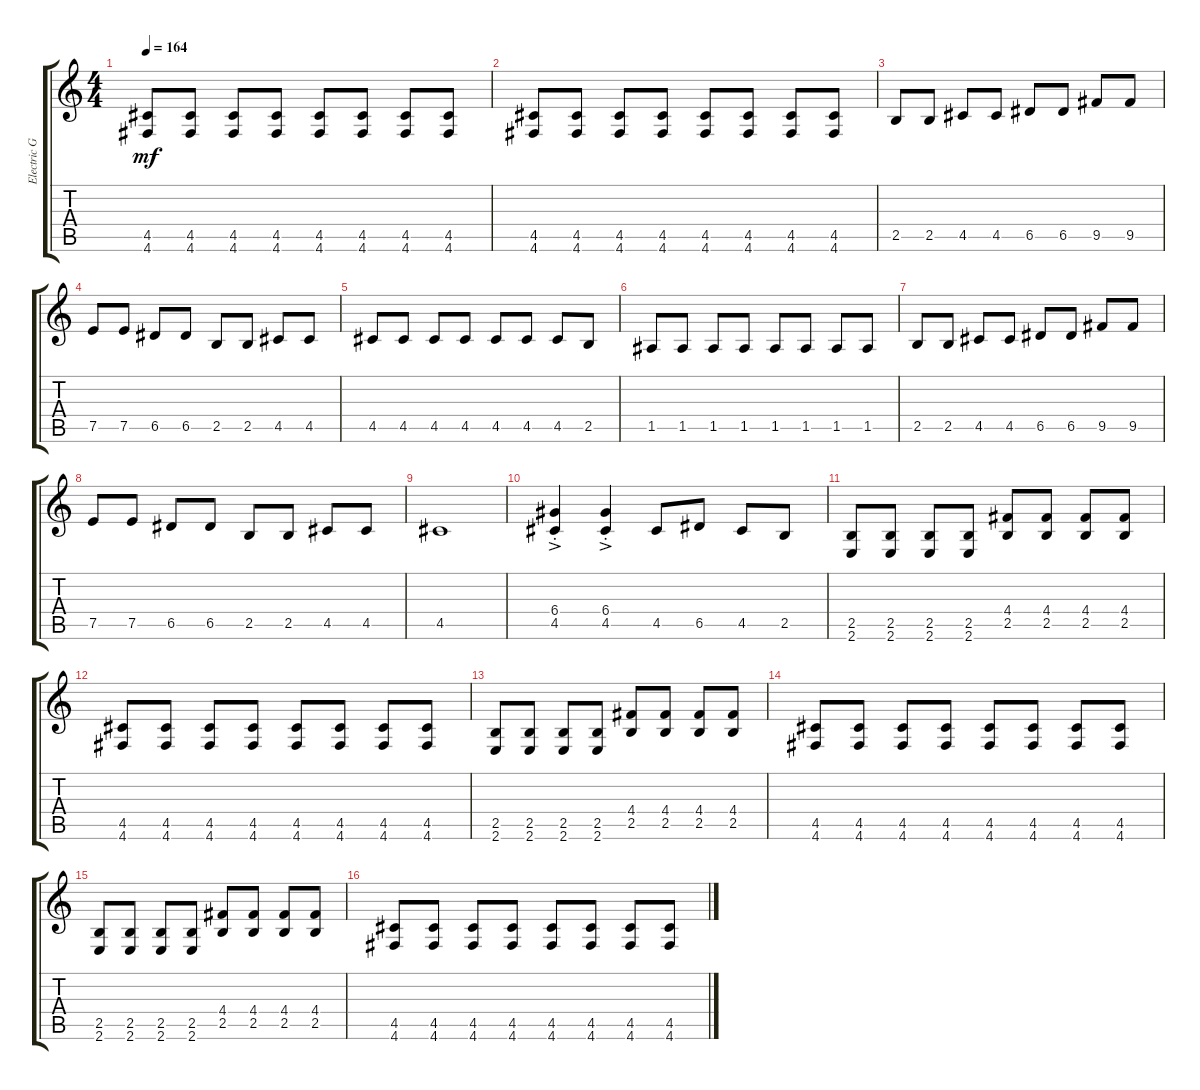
\track ("Electric Guitar" "Electric G") {instrument overdrivenguitar}
\staff {score tabs}
\tuning (E4 B3 G3 D3 A2 D2) {hide}
\ts (4 4)
\tempo 164
\clef g2
\ks c
(4.5 4.6).8{dy mf} (4.5 4.6).8 (4.5 4.6).8 (4.5 4.6).8 (4.5 4.6).8 (4.5 4.6).8 (4.5 4.6).8 (4.5 4.6).8 |
(4.5 4.6).8 (4.5 4.6).8 (4.5 4.6).8 (4.5 4.6).8 (4.5 4.6).8 (4.5 4.6).8 (4.5 4.6).8 (4.5 4.6).8 |
2.5.8 2.5.8 4.5.8 4.5.8 6.5.8 6.5.8 9.5.8 9.5.8 |
7.5.8 7.5.8 6.5.8 6.5.8 2.5.8 2.5.8 4.5.8 4.5.8 |
4.5.8 4.5.8 4.5.8 4.5.8 4.5.8 4.5.8 4.5.8 2.5.8 |
1.5.8 1.5.8 1.5.8 1.5.8 1.5.8 1.5.8 1.5.8 1.5.8 |
2.5.8 2.5.8 4.5.8 4.5.8 6.5.8 6.5.8 9.5.8 9.5.8 |
7.5.8 7.5.8 6.5.8 6.5.8 2.5.8 2.5.8 4.5.8 4.5.8 |
4.5.1 |
(6.4{ac st} 4.5).4 (6.4{ac st} 4.5{ac}).4 4.5.8 6.5.8 4.5.8 2.5.8 |
(2.5 2.6).8 (2.5 2.6).8 (2.5 2.6).8 (2.5 2.6).8 (4.4 2.5).8 (4.4 2.5).8 (4.4 2.5).8 (4.4 2.5).8 |
(4.5 4.6).8 (4.5 4.6).8 (4.5 4.6).8 (4.5 4.6).8 (4.5 4.6).8 (4.5 4.6).8 (4.5 4.6).8 (4.5 4.6).8 |
(2.5 2.6).8 (2.5 2.6).8 (2.5 2.6).8 (2.5 2.6).8 (4.4 2.5).8 (4.4 2.5).8 (4.4 2.5).8 (4.4 2.5).8 |
(4.5 4.6).8 (4.5 4.6).8 (4.5 4.6).8 (4.5 4.6).8 (4.5 4.6).8 (4.5 4.6).8 (4.5 4.6).8 (4.5 4.6).8 |
(2.5 2.6).8 (2.5 2.6).8 (2.5 2.6).8 (2.5 2.6).8 (4.4 2.5).8 (4.4 2.5).8 (4.4 2.5).8 (4.4 2.5).8 |
(4.5 4.6).8 (4.5 4.6).8 (4.5 4.6).8 (4.5 4.6).8 (4.5 4.6).8 (4.5 4.6).8 (4.5 4.6).8 (4.5 4.6).8
